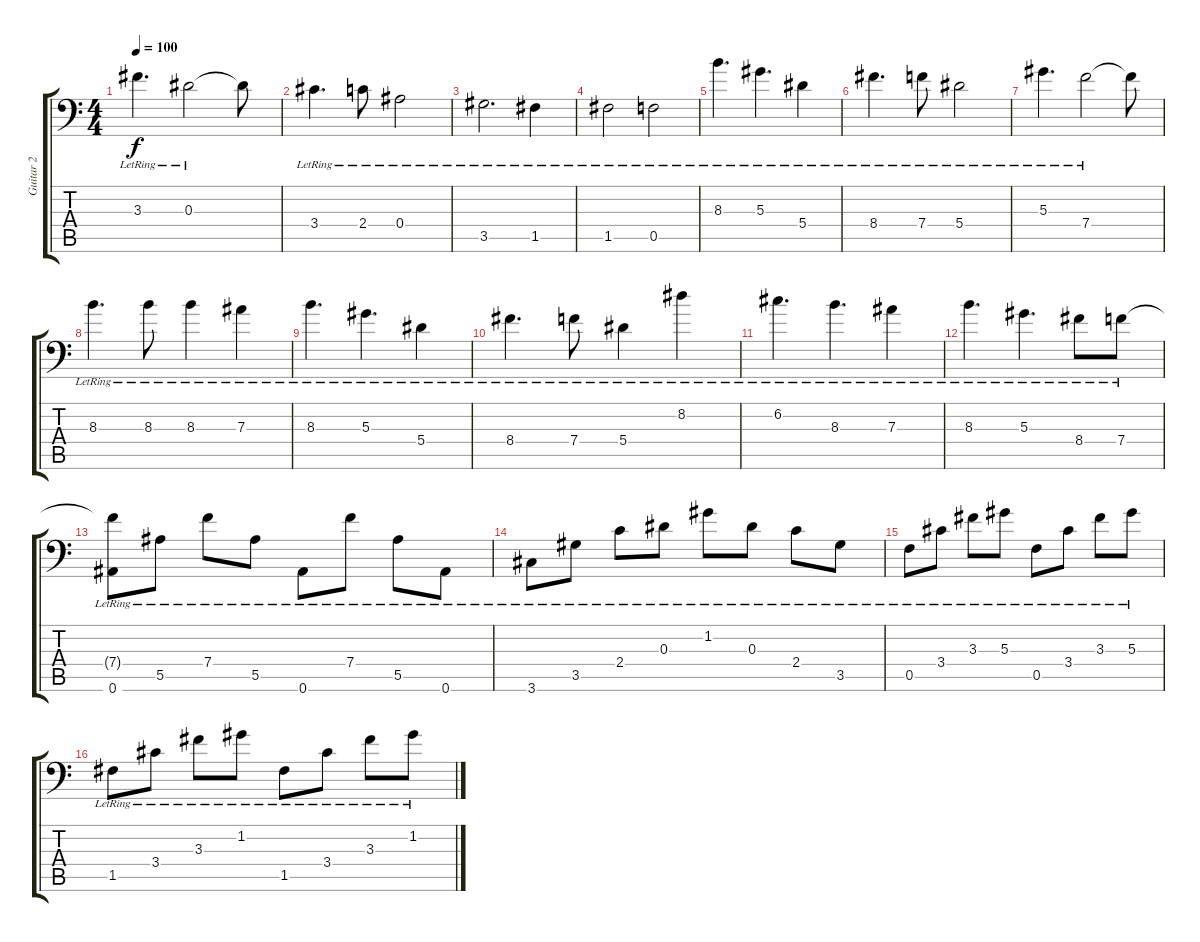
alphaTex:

\track ("Guitar 2" "Guitar 2") {instrument distortionguitar}
\staff {score tabs}
\tuning (C4 G3 Eb3 Bb2 F2 Bb1) {hide}
\ts (4 4)
\tempo 100
\clef f4
\ks c
3.3{lr}.4{d dy f} 0.3{lr}.2 0.3{t}.8 |
3.4{lr}.4{d} 2.4{lr}.8 0.4{lr}.2 |
3.5{lr}.2{d} 1.5{lr}.4 |
1.5{lr}.2 0.5{lr}.2 |
8.3{lr}.4{d} 5.3{lr}.4{d} 5.4{lr}.4 |
8.4{lr}.4{d} 7.4{lr}.8 5.4{lr}.2 |
5.3{lr}.4{d} 7.4{lr}.2 7.4{t}.8 |
8.3{lr}.4{d} 8.3{lr}.8 8.3{lr}.4 7.3{lr}.4 |
8.3{lr}.4{d} 5.3{lr}.4{d} 5.4{lr}.4 |
8.4{lr}.4{d} 7.4{lr}.8 5.4{lr}.4 8.2{lr}.4 |
6.2{lr}.4{d} 8.3{lr}.4{d} 7.3{lr}.4 |
8.3{lr}.4{d} 5.3{lr}.4{d} 8.4{lr}.8 7.4{lr}.8 |
(7.4{t} 0.6{lr}).8 5.5{lr}.8 7.4{lr}.8 5.5{lr}.8 0.6{lr}.8 7.4{lr}.8 5.5{lr}.8 0.6{lr}.8 |
3.6{lr}.8 3.5{lr}.8 2.4{lr}.8 0.3{lr}.8 1.2{lr}.8 0.3{lr}.8 2.4{lr}.8 3.5{lr}.8 |
0.5{lr}.8 3.4{lr}.8 3.3{lr}.8 5.3{lr}.8 0.5{lr}.8 3.4{lr}.8 3.3{lr}.8 5.3{lr}.8 |
1.5{lr}.8 3.4{lr}.8 3.3{lr}.8 1.2{lr}.8 1.5{lr}.8 3.4{lr}.8 3.3{lr}.8 1.2{lr}.8
